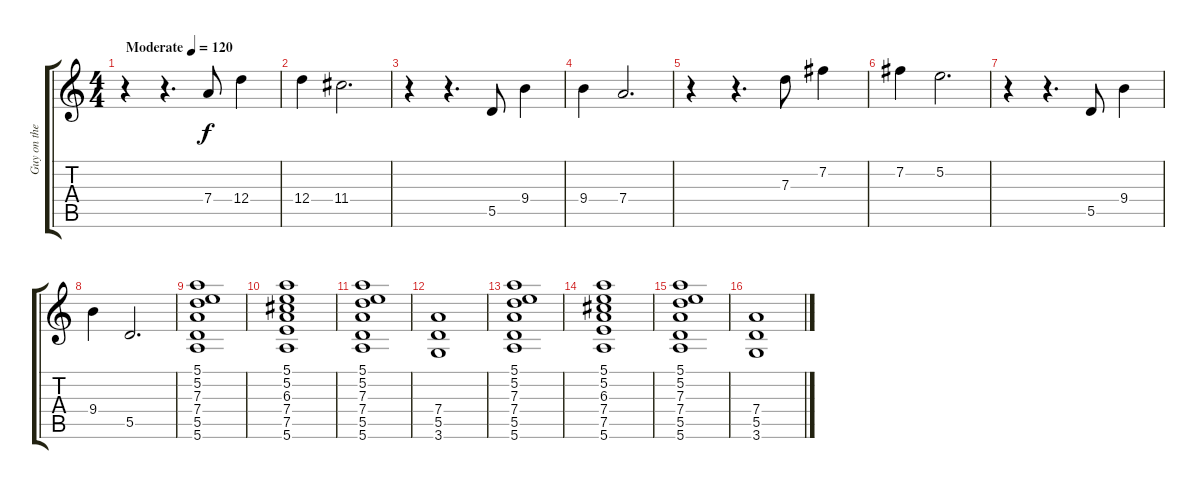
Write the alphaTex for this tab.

\track ("Guy on the right" "Guy on the") {instrument acousticguitarsteel}
\staff {score tabs}
\tuning (E4 B3 G3 D3 A2 E2) {hide}
\ts (4 4)
\tempo (120 "Moderate")
\clef g2
\ks c
r.4{dy f instrument acousticguitarsteel} r.4{d} 7.4.8 12.4.4 |
12.4.4 11.4.2{d} |
r.4 r.4{d} 5.5.8 9.4.4 |
9.4.4 7.4.2{d} |
r.4 r.4{d} 7.3.8 7.2.4 |
7.2.4 5.2.2{d} |
r.4 r.4{d} 5.5.8 9.4.4 |
9.4.4 5.5.2{d} |
(5.1 5.2 7.3 7.4 5.5 5.6).1 |
(5.1 5.2 6.3 7.4 7.5 5.6).1 |
(5.1 5.2 7.3 7.4 5.5 5.6).1 |
(7.4 5.5 3.6).1 |
(5.1 5.2 7.3 7.4 5.5 5.6).1 |
(5.1 5.2 6.3 7.4 7.5 5.6).1 |
(5.1 5.2 7.3 7.4 5.5 5.6).1 |
(7.4 5.5 3.6).1
